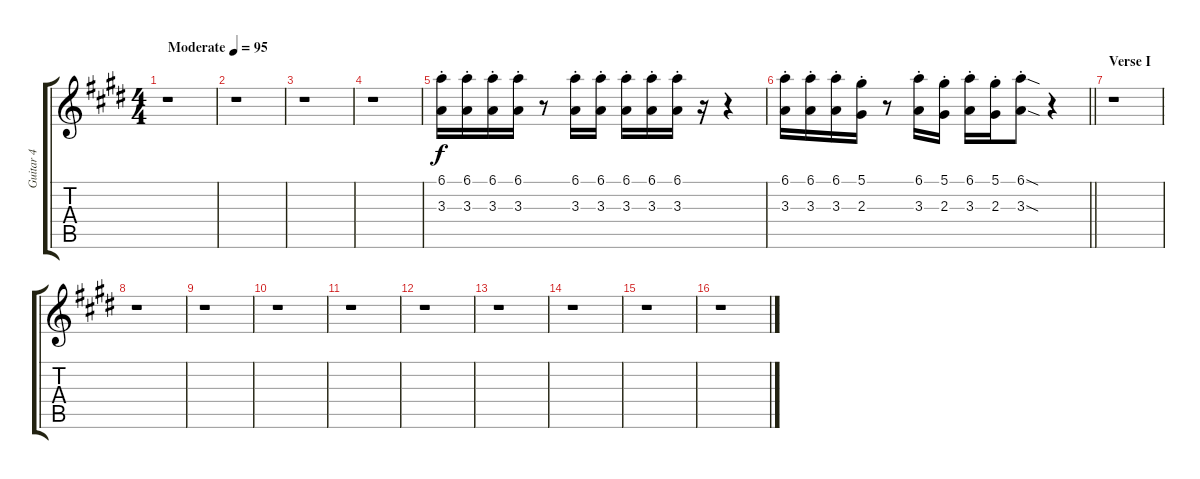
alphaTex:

\track ("Guitar 4" "Guitar 4") {instrument distortionguitar}
\staff {score tabs}
\tuning (Eb4 Bb3 Gb3 Db3 Ab2 Db2) {hide}
\ts (4 4)
\tempo (95 "Moderate")
\clef g2
\ks e
r.1{dy f instrument distortionguitar} |
r.1 |
r.1 |
r.1 |
(6.1{st} 3.3{st}).16 (6.1{st} 3.3{st}).16 (6.1{st} 3.3{st}).16 (6.1{st} 3.3{st}).16 r.8 (6.1{st} 3.3{st}).16 (6.1{st} 3.3{st}).16 (6.1{st} 3.3{st}).16 (6.1{st} 3.3{st}).16 (6.1{st} 3.3{st}).16 r.16 r.4 |
\barLineRight lightlight
(6.1{st} 3.3{st}).16 (6.1{st} 3.3{st}).16 (6.1{st} 3.3{st}).16 (5.1{st} 2.3{st}).16 r.8 (6.1{st} 3.3{st}).16 (5.1{st} 2.3{st}).16 (6.1{st} 3.3{st}).16 (5.1{st} 2.3{st}).16 (6.1{sod st} 3.3{sod st}).8 r.4{volume 0} |
\section ("" "Verse I")
r.1 |
r.1 |
r.1 |
r.1 |
r.1 |
r.1 |
r.1 |
r.1 |
r.1 |
r.1
